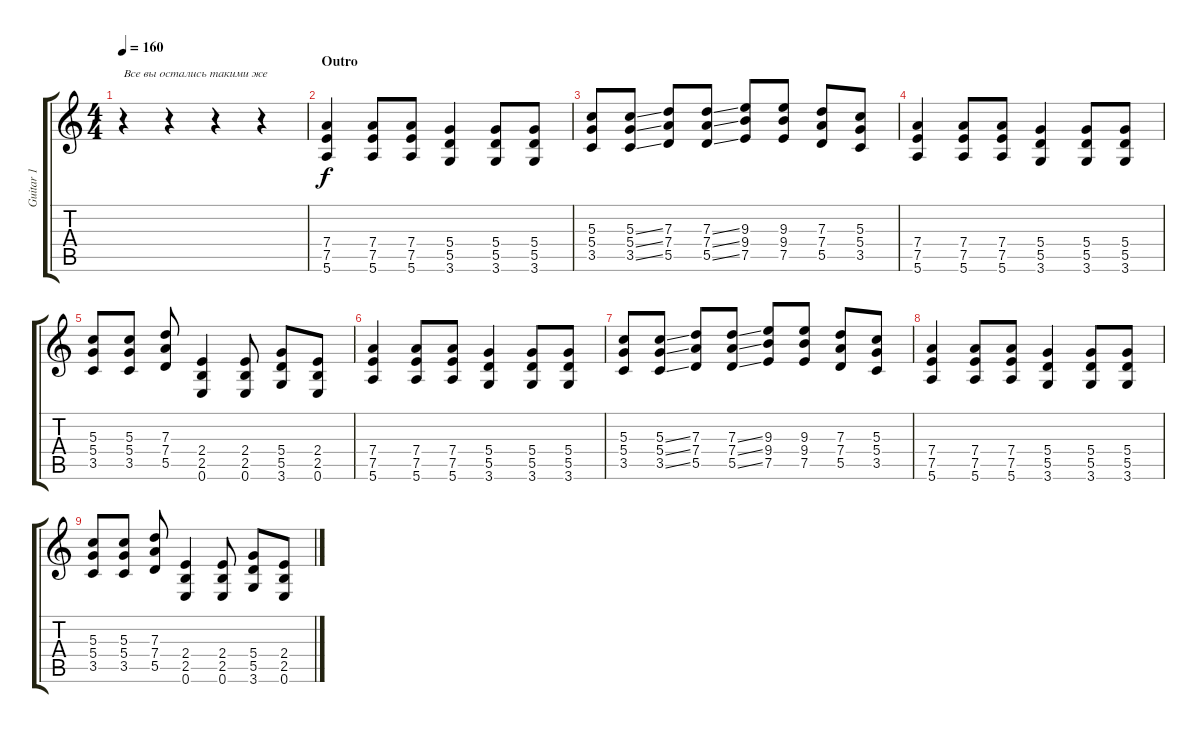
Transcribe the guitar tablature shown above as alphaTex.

\track ("Guitar 1" "Guitar 1") {instrument distortionguitar}
\staff {score tabs}
\tuning (E4 B3 G3 D3 A2 E2) {hide}
\ts (4 4)
\tempo 160
\clef g2
\ks c
r.4{txt "Все вы остались такими же" dy f} r.4 r.4 r.4 |
\section ("" "Outro")
(7.4 7.5 5.6).4{volume 12} (7.4 7.5 5.6).8 (7.4 7.5 5.6).8 (5.4 5.5 3.6).4 (5.4 5.5 3.6).8 (5.4 5.5 3.6).8 |
(5.3 5.4 3.5).8 (5.3{ss} 5.4{ss} 3.5{ss}).8 (7.3 7.4 5.5).8 (7.3{ss} 7.4{ss} 5.5{ss}).8 (9.3 9.4 7.5).8 (9.3 9.4 7.5).8 (7.3 7.4 5.5).8 (5.3 5.4 3.5).8 |
(7.4 7.5 5.6).4 (7.4 7.5 5.6).8 (7.4 7.5 5.6).8 (5.4 5.5 3.6).4 (5.4 5.5 3.6).8 (5.4 5.5 3.6).8 |
(5.3 5.4 3.5).8 (5.3 5.4 3.5).8 (7.3 7.4 5.5).8 (2.4 2.5 0.6).4 (2.4 2.5 0.6).8 (5.4 5.5 3.6).8 (2.4 2.5 0.6).8 |
(7.4 7.5 5.6).4 (7.4 7.5 5.6).8 (7.4 7.5 5.6).8 (5.4 5.5 3.6).4 (5.4 5.5 3.6).8 (5.4 5.5 3.6).8 |
(5.3 5.4 3.5).8 (5.3{ss} 5.4{ss} 3.5{ss}).8 (7.3 7.4 5.5).8 (7.3{ss} 7.4{ss} 5.5{ss}).8 (9.3 9.4 7.5).8 (9.3 9.4 7.5).8 (7.3 7.4 5.5).8 (5.3 5.4 3.5).8 |
(7.4 7.5 5.6).4 (7.4 7.5 5.6).8 (7.4 7.5 5.6).8 (5.4 5.5 3.6).4 (5.4 5.5 3.6).8 (5.4 5.5 3.6).8 |
(5.3 5.4 3.5).8 (5.3 5.4 3.5).8 (7.3 7.4 5.5).8 (2.4 2.5 0.6).4 (2.4 2.5 0.6).8 (5.4 5.5 3.6).8 (2.4 2.5 0.6).8
